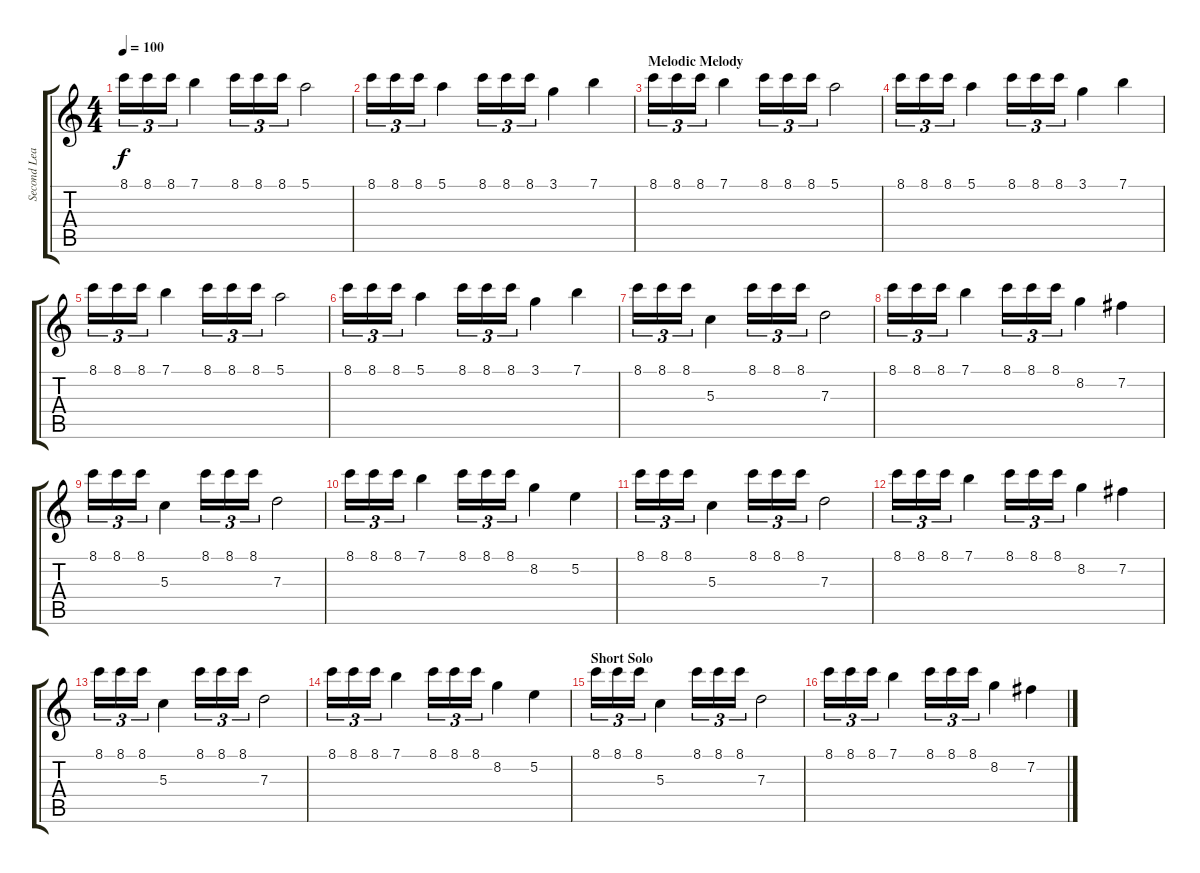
\track ("Second Lead/Rhythm" "Second Lea") {instrument distortionguitar}
\staff {score tabs}
\tuning (E4 B3 G3 D3 A2 E2) {hide}
\ts (4 4)
\tempo 100
\clef g2
\ks c
8.1.16{tu (3 2) dy f} 8.1.16{tu (3 2)} 8.1.16{tu (3 2)} 7.1.4 8.1.16{tu (3 2)} 8.1.16{tu (3 2)} 8.1.16{tu (3 2)} 5.1.2 |
8.1.16{tu (3 2)} 8.1.16{tu (3 2)} 8.1.16{tu (3 2)} 5.1.4 8.1.16{tu (3 2)} 8.1.16{tu (3 2)} 8.1.16{tu (3 2)} 3.1.4 7.1.4 |
\section ("" "Melodic Melody")
8.1.16{tu (3 2)} 8.1.16{tu (3 2)} 8.1.16{tu (3 2)} 7.1.4 8.1.16{tu (3 2)} 8.1.16{tu (3 2)} 8.1.16{tu (3 2)} 5.1.2 |
8.1.16{tu (3 2)} 8.1.16{tu (3 2)} 8.1.16{tu (3 2)} 5.1.4 8.1.16{tu (3 2)} 8.1.16{tu (3 2)} 8.1.16{tu (3 2)} 3.1.4 7.1.4 |
8.1.16{tu (3 2)} 8.1.16{tu (3 2)} 8.1.16{tu (3 2)} 7.1.4 8.1.16{tu (3 2)} 8.1.16{tu (3 2)} 8.1.16{tu (3 2)} 5.1.2 |
8.1.16{tu (3 2)} 8.1.16{tu (3 2)} 8.1.16{tu (3 2)} 5.1.4 8.1.16{tu (3 2)} 8.1.16{tu (3 2)} 8.1.16{tu (3 2)} 3.1.4 7.1.4 |
8.1.16{tu (3 2)} 8.1.16{tu (3 2)} 8.1.16{tu (3 2)} 5.3.4 8.1.16{tu (3 2)} 8.1.16{tu (3 2)} 8.1.16{tu (3 2)} 7.3.2 |
8.1.16{tu (3 2)} 8.1.16{tu (3 2)} 8.1.16{tu (3 2)} 7.1.4 8.1.16{tu (3 2)} 8.1.16{tu (3 2)} 8.1.16{tu (3 2)} 8.2.4 7.2.4 |
8.1.16{tu (3 2)} 8.1.16{tu (3 2)} 8.1.16{tu (3 2)} 5.3.4 8.1.16{tu (3 2)} 8.1.16{tu (3 2)} 8.1.16{tu (3 2)} 7.3.2 |
8.1.16{tu (3 2)} 8.1.16{tu (3 2)} 8.1.16{tu (3 2)} 7.1.4 8.1.16{tu (3 2)} 8.1.16{tu (3 2)} 8.1.16{tu (3 2)} 8.2.4 5.2.4 |
8.1.16{tu (3 2)} 8.1.16{tu (3 2)} 8.1.16{tu (3 2)} 5.3.4 8.1.16{tu (3 2)} 8.1.16{tu (3 2)} 8.1.16{tu (3 2)} 7.3.2 |
8.1.16{tu (3 2)} 8.1.16{tu (3 2)} 8.1.16{tu (3 2)} 7.1.4 8.1.16{tu (3 2)} 8.1.16{tu (3 2)} 8.1.16{tu (3 2)} 8.2.4 7.2.4 |
8.1.16{tu (3 2)} 8.1.16{tu (3 2)} 8.1.16{tu (3 2)} 5.3.4 8.1.16{tu (3 2)} 8.1.16{tu (3 2)} 8.1.16{tu (3 2)} 7.3.2 |
8.1.16{tu (3 2)} 8.1.16{tu (3 2)} 8.1.16{tu (3 2)} 7.1.4 8.1.16{tu (3 2)} 8.1.16{tu (3 2)} 8.1.16{tu (3 2)} 8.2.4 5.2.4 |
\section ("" "Short Solo")
8.1.16{tu (3 2)} 8.1.16{tu (3 2)} 8.1.16{tu (3 2)} 5.3.4 8.1.16{tu (3 2)} 8.1.16{tu (3 2)} 8.1.16{tu (3 2)} 7.3.2 |
8.1.16{tu (3 2)} 8.1.16{tu (3 2)} 8.1.16{tu (3 2)} 7.1.4 8.1.16{tu (3 2)} 8.1.16{tu (3 2)} 8.1.16{tu (3 2)} 8.2.4 7.2.4
